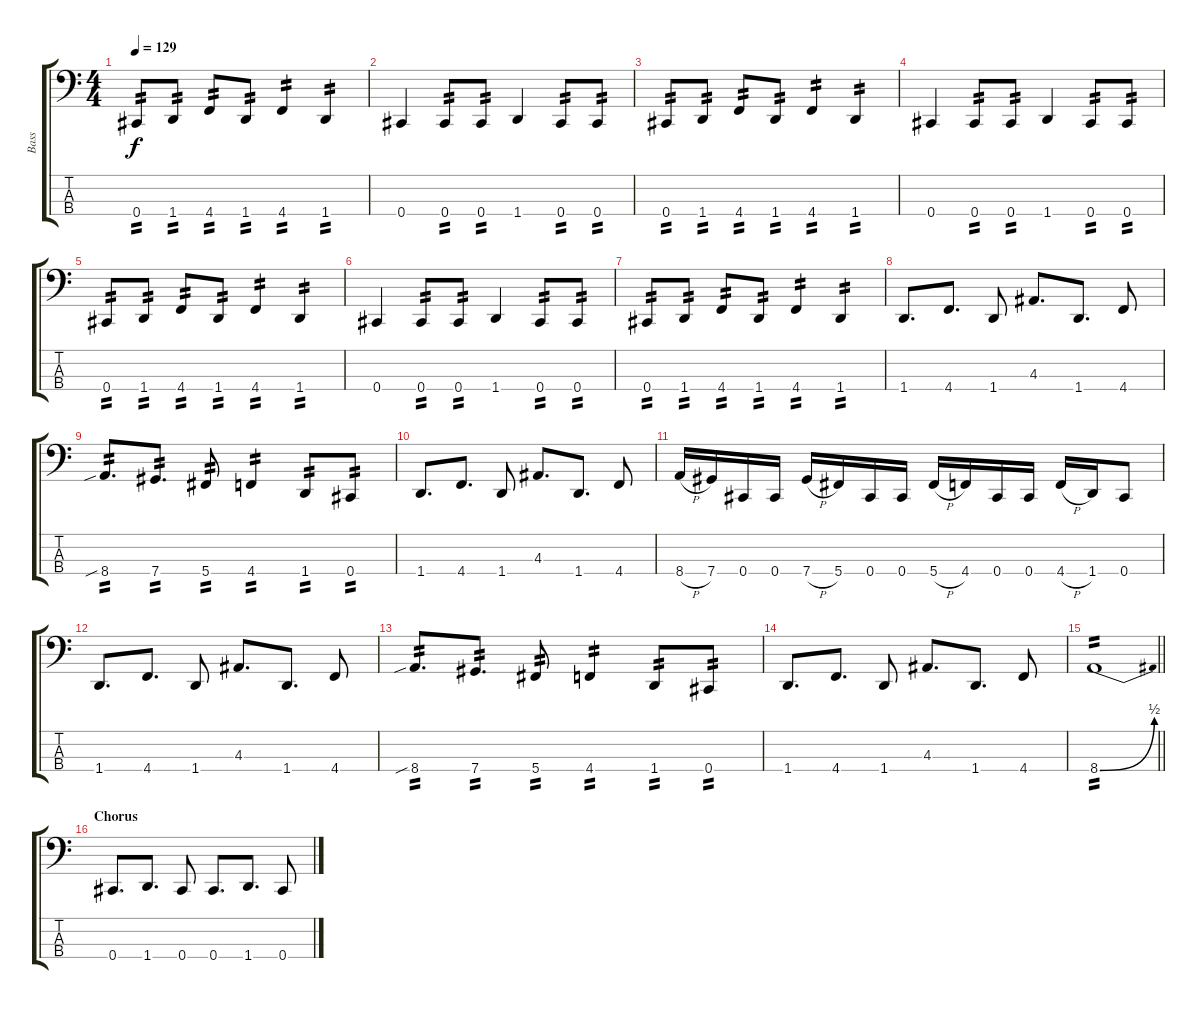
\track ("Bass" "Bass") {instrument electricbassfinger}
\staff {score tabs}
\tuning (E2 B1 Gb1 Db1) {hide}
\ts (4 4)
\tempo 129
\clef f4
\ks c
0.4.8{tp 2 dy f} 1.4.8{tp 2} 4.4.8{tp 2} 1.4.8{tp 2} 4.4.4{tp 2} 1.4.4{tp 2} |
0.4.4 0.4.8{tp 2} 0.4.8{tp 2} 1.4.4 0.4.8{tp 2} 0.4.8{tp 2} |
0.4.8{tp 2} 1.4.8{tp 2} 4.4.8{tp 2} 1.4.8{tp 2} 4.4.4{tp 2} 1.4.4{tp 2} |
0.4.4 0.4.8{tp 2} 0.4.8{tp 2} 1.4.4 0.4.8{tp 2} 0.4.8{tp 2} |
0.4.8{tp 2} 1.4.8{tp 2} 4.4.8{tp 2} 1.4.8{tp 2} 4.4.4{tp 2} 1.4.4{tp 2} |
0.4.4 0.4.8{tp 2} 0.4.8{tp 2} 1.4.4 0.4.8{tp 2} 0.4.8{tp 2} |
0.4.8{tp 2} 1.4.8{tp 2} 4.4.8{tp 2} 1.4.8{tp 2} 4.4.4{tp 2} 1.4.4{tp 2} |
1.4.8{d} 4.4.8{d} 1.4.8 4.3.8{d} 1.4.8{d} 4.4.8 |
8.4{sib}.8{d tp 2} 7.4.8{d tp 2} 5.4.8{tp 2} 4.4.4{tp 2} 1.4.8{tp 2} 0.4.8{tp 2} |
1.4.8{d} 4.4.8{d} 1.4.8 4.3.8{d} 1.4.8{d} 4.4.8 |
8.4{h}.16 7.4.16 0.4.16 0.4.16 7.4{h}.16 5.4.16 0.4.16 0.4.16 5.4{h}.16 4.4.16 0.4.16 0.4.16 4.4{h}.16 1.4.16 0.4.8 |
1.4.8{d} 4.4.8{d} 1.4.8 4.3.8{d} 1.4.8{d} 4.4.8 |
8.4{sib}.8{d tp 2} 7.4.8{d tp 2} 5.4.8{tp 2} 4.4.4{tp 2} 1.4.8{tp 2} 0.4.8{tp 2} |
1.4.8{d} 4.4.8{d} 1.4.8 4.3.8{d} 1.4.8{d} 4.4.8 |
\barLineRight lightlight
8.4{be (bend 0 0 60 2)}.1{tp 2} |
\section ("" "Chorus")
0.4.8{d} 1.4.8{d} 0.4.8 0.4.8{d} 1.4.8{d} 0.4.8
